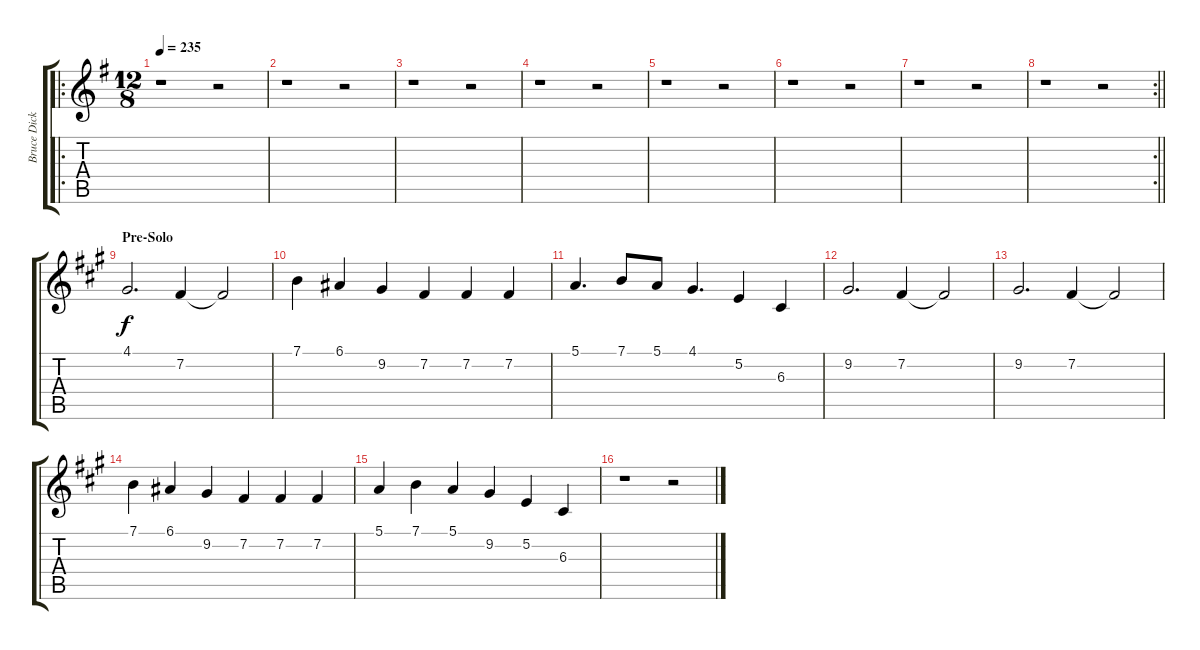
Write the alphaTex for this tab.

\track ("Bruce Dickinson (Vocals)" "Bruce Dick") {instrument acousticgrandpiano}
\staff {score tabs}
\tuning (E4 B3 G3 D3 A2 E2) {hide}
\ro
\ts (12 8)
\tempo 235
\clef g2
\ks eminor
r.1{dy f} r.2 |
r.1 r.2 |
r.1 r.2 |
r.1 r.2 |
r.1 r.2 |
r.1 r.2 |
r.1 r.2 |
\rc 2
\barLineRight lightlight
r.1 r.2 |
\section ("" "Pre-Solo")
\ks f#minor
4.1.2{d volume 13} 7.2.4 7.2{t}.2 |
7.1.4 6.1.4 9.2.4 7.2.4 7.2.4 7.2.4 |
5.1.4{d} 7.1.8 5.1.8 4.1.4{d} 5.2.4 6.3.4 |
9.2.2{d} 7.2.4 7.2{t}.2 |
9.2.2{d} 7.2.4 7.2{t}.2 |
7.1.4 6.1.4 9.2.4 7.2.4 7.2.4 7.2.4 |
5.1.4 7.1.4 5.1.4 9.2.4 5.2.4 6.3.4 |
r.1 r.2
